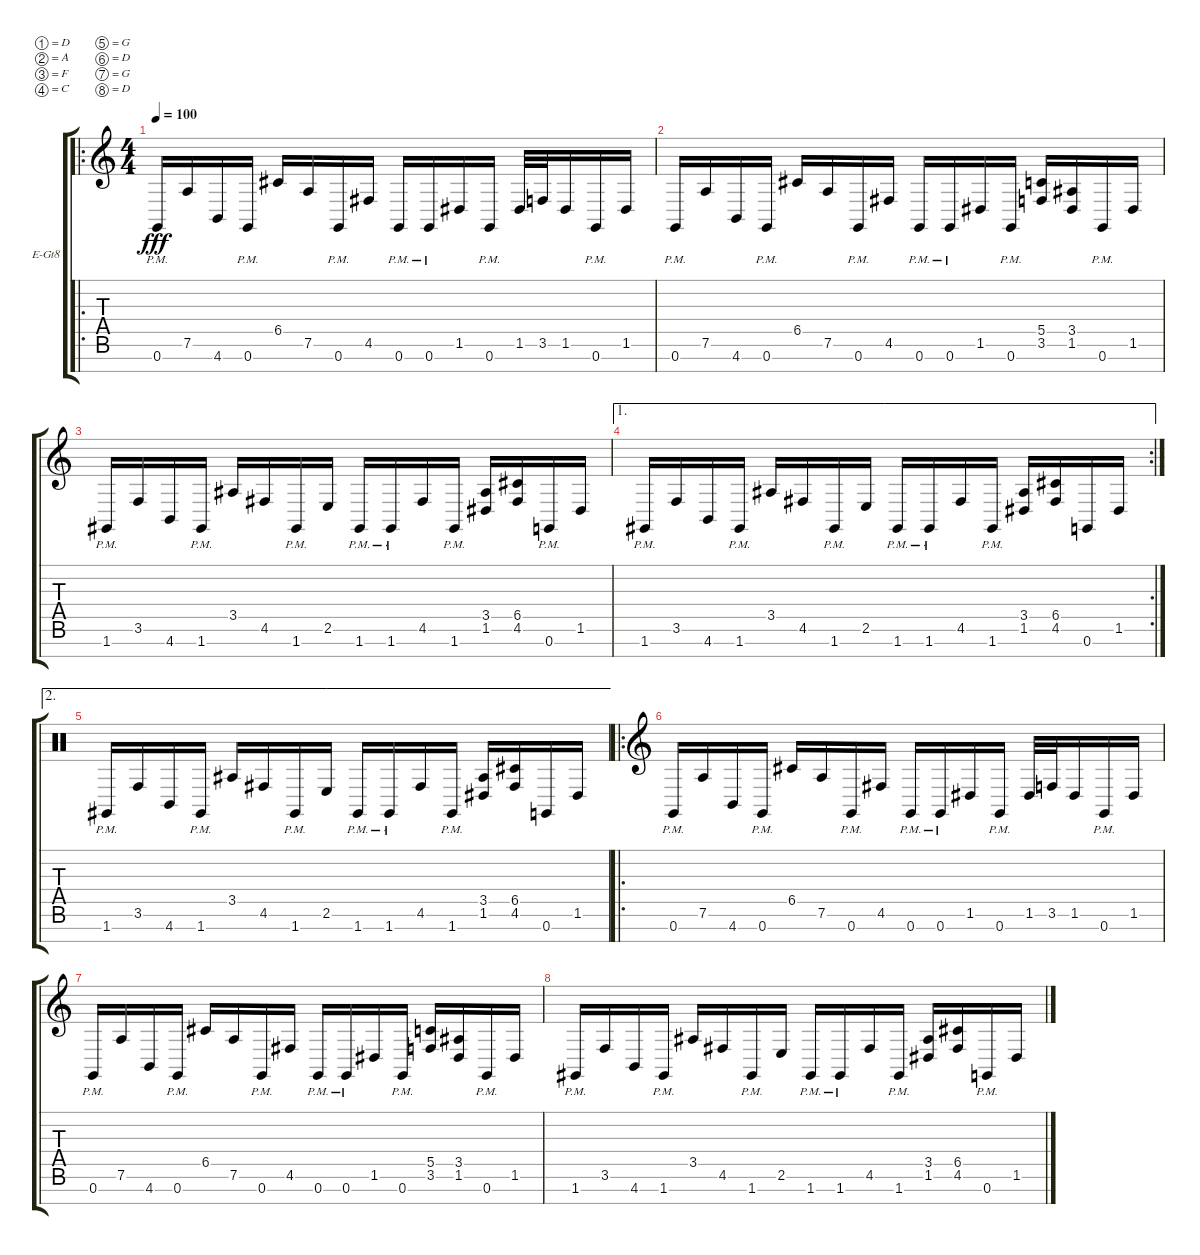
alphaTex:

\bracketExtendMode groupsimilarinstruments
\firstSystemTrackNameOrientation horizontal
\otherSystemsTrackNameOrientation horizontal
\track ("Jae" "E-Gt8") {instrument distortionguitar}
\staff {score tabs}
\tuning (D4 A3 F3 C3 G2 D2 G1 D1)
\ro
\ts (4 4)
\tempo 100
\clef g2
\ks c
0.7{pm}.16{dy fff instrument distortionguitar} 7.6.16 4.7.16 0.7{pm}.16 6.5.16 7.6.16 0.7{pm}.16 4.6.16 0.7{pm}.16 0.7{pm}.16 1.6.16 0.7{pm}.16 1.6.32 3.6.32 1.6.16 0.7{pm}.16 1.6.16 |
0.7{pm}.16 7.6.16 4.7.16 0.7{pm}.16 6.5.16 7.6.16 0.7{pm}.16 4.6.16 0.7{pm}.16 0.7{pm}.16 1.6.16 0.7{pm}.16 (3.6 5.5).16 (1.6 3.5).16 0.7{pm}.16 1.6.16 |
1.7{pm}.16 3.6.16 4.7.16 1.7{pm}.16 3.5.16 4.6.16 1.7{pm}.16 2.6.16 1.7{pm}.16 1.7{pm}.16 4.6.16 1.7{pm}.16 (1.6 3.5).16 (4.6 6.5).16 0.7{pm}.16 1.6.16 |
\ae 1
\rc 2
1.7{pm}.16 3.6.16 4.7.16 1.7{pm}.16 3.5.16 4.6.16 1.7{pm}.16 2.6.16 1.7{pm}.16 1.7{pm}.16 4.6.16 1.7{pm}.16 (1.6 3.5).16 (4.6 6.5).16 0.7.16 1.6.16 |
\ae 2
\clef neutral
1.7{pm}.16 3.6.16 4.7.16 1.7{pm}.16 3.5.16 4.6.16 1.7{pm}.16 2.6.16 1.7{pm}.16 1.7{pm}.16 4.6.16 1.7{pm}.16 (1.6 3.5).16 (4.6 6.5).16 0.7.16 1.6.16 |
\ro
\clef g2
0.7{pm}.16 7.6.16 4.7.16 0.7{pm}.16 6.5.16 7.6.16 0.7{pm}.16 4.6.16 0.7{pm}.16 0.7{pm}.16 1.6.16 0.7{pm}.16 1.6.32 3.6.32 1.6.16 0.7{pm}.16 1.6.16 |
0.7{pm}.16 7.6.16 4.7.16 0.7{pm}.16 6.5.16 7.6.16 0.7{pm}.16 4.6.16 0.7{pm}.16 0.7{pm}.16 1.6.16 0.7{pm}.16 (3.6 5.5).16 (1.6 3.5).16 0.7{pm}.16 1.6.16 |
1.7{pm}.16 3.6.16 4.7.16 1.7{pm}.16 3.5.16 4.6.16 1.7{pm}.16 2.6.16 1.7{pm}.16 1.7{pm}.16 4.6.16 1.7{pm}.16 (1.6 3.5).16 (4.6 6.5).16 0.7{pm}.16 1.6.16
